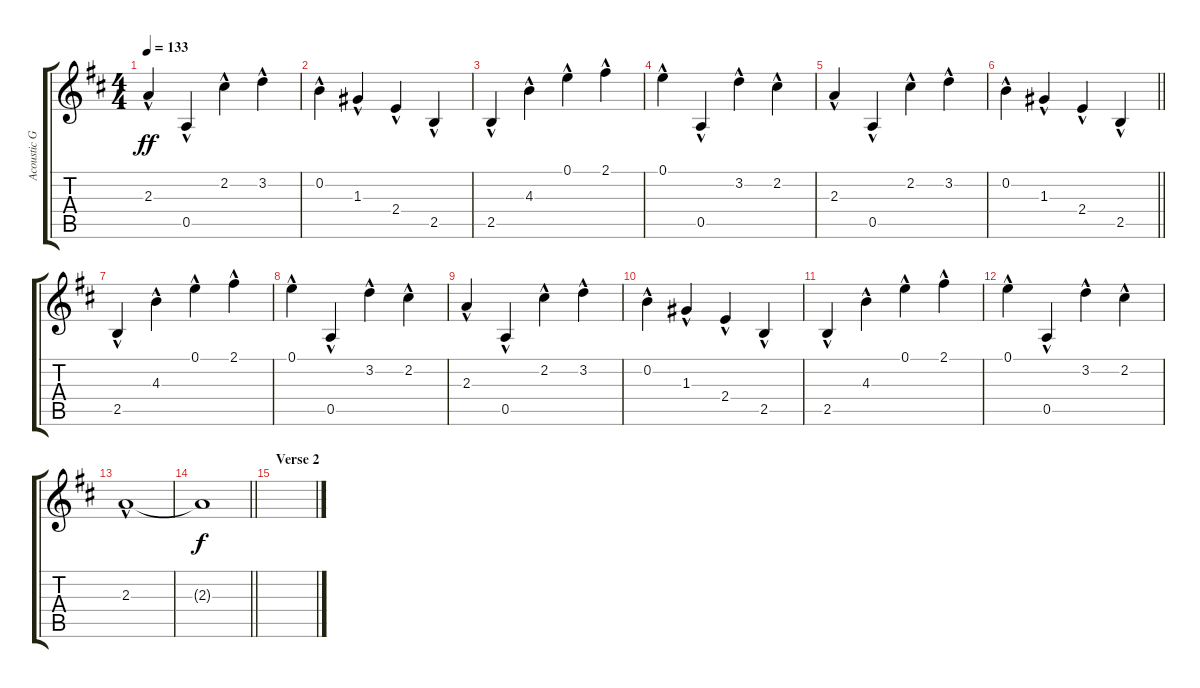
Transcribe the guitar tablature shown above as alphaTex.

\track ("Acoustic Guitar" "Acoustic G") {instrument acousticguitarsteel}
\staff {score tabs}
\tuning (E4 B3 G3 D3 A2 E2) {hide}
\ts (4 4)
\tempo 133
\clef g2
\ks bminor
2.3{hac}.4{dy ff} 0.5{hac}.4 2.2{hac}.4 3.2{hac}.4 |
0.2{hac}.4 1.3{hac}.4 2.4{hac}.4 2.5{hac}.4 |
2.5{hac}.4 4.3{hac}.4 0.1{hac}.4 2.1{hac}.4 |
0.1{hac}.4 0.5{hac}.4 3.2{hac}.4 2.2{hac}.4 |
2.3{hac}.4 0.5{hac}.4 2.2{hac}.4 3.2{hac}.4 |
\barLineRight lightlight
0.2{hac}.4 1.3{hac}.4 2.4{hac}.4 2.5{hac}.4 |
2.5{hac}.4 4.3{hac}.4 0.1{hac}.4 2.1{hac}.4 |
0.1{hac}.4 0.5{hac}.4 3.2{hac}.4 2.2{hac}.4 |
2.3{hac}.4 0.5{hac}.4 2.2{hac}.4 3.2{hac}.4 |
0.2{hac}.4 1.3{hac}.4 2.4{hac}.4 2.5{hac}.4 |
2.5{hac}.4 4.3{hac}.4 0.1{hac}.4 2.1{hac}.4 |
0.1{hac}.4 0.5{hac}.4 3.2{hac}.4 2.2{hac}.4 |
2.3{hac}.1 |
\barLineRight lightlight
2.3{t}.1{dy f} |
\section ("" "Verse 2")
